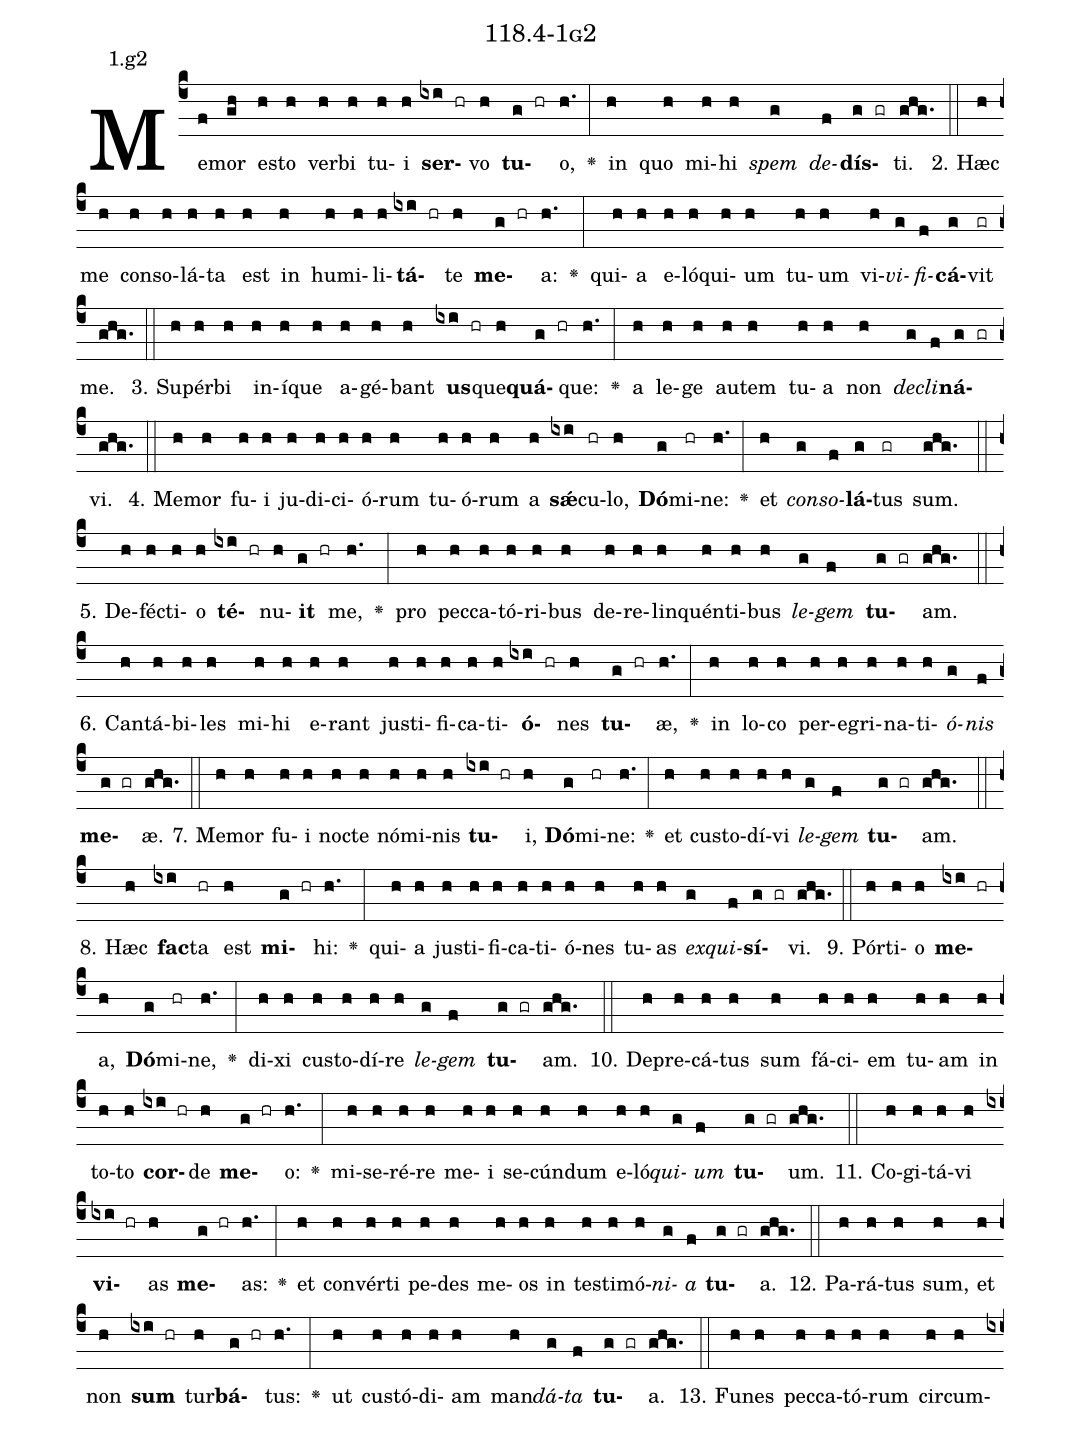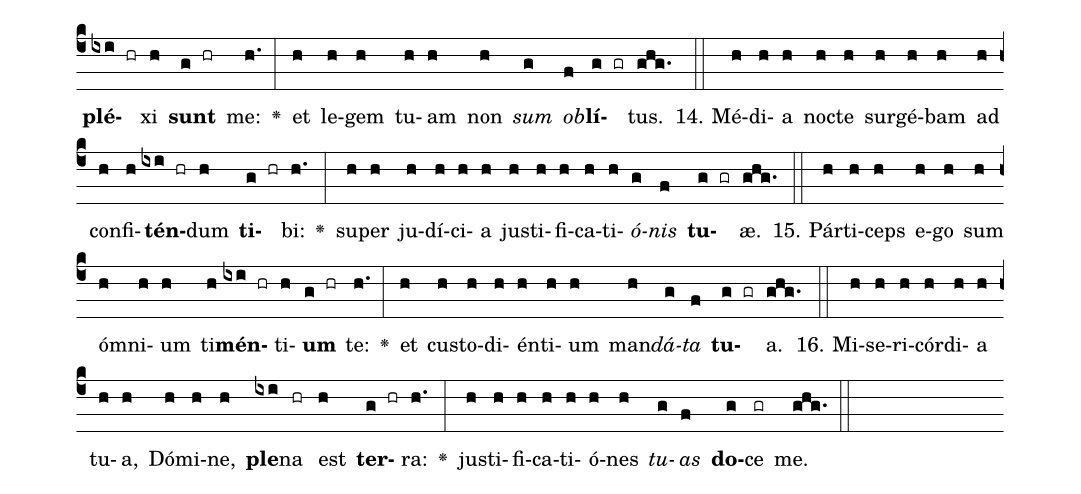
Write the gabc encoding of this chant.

name: 118.4-1g2;
annotation: 1.g2;
%%
(c4)Me(f)mor(gh) es(h)to(h) ver(h)bi(h) tu(h)i(h) <b>ser</b>(ixi hr)vo(h) <b>tu</b>(g hr)o,(h.) <v>\greheightstar</v>(:) in(h) quo(h) mi(h)hi(h) <i>spem</i>(g) <i>de</i>(f)<b>dís</b>(g gr)ti.(ghg.) (::)
2. Hæc(h) me(h) con(h)so(h)lá(h)ta(h) est(h) in(h) hu(h)mi(h)li(h)<b>tá</b>(ixi hr)te(h) <b>me</b>(g hr)a:(h.) <v>\greheightstar</v>(:) qui(h)a(h) e(h)ló(h)qui(h)um(h) tu(h)um(h) vi(h)<i>vi</i>(g)<i>fi</i>(f)<b>cá</b>(g)vit(gr) me.(ghg.) (::)
3. Su(h)pér(h)bi(h) in(h)í(h)que(h) a(h)gé(h)bant(h) <b>us</b>(ixi hr)que(h)<b>quá</b>(g hr)que:(h.) <v>\greheightstar</v>(:) a(h) le(h)ge(h) au(h)tem(h) tu(h)a(h) non(h) <i>de</i>(g)<i>cli</i>(f)<b>ná</b>(g gr)vi.(ghg.) (::)
4. Me(h)mor(h) fu(h)i(h) ju(h)di(h)ci(h)ó(h)rum(h) tu(h)ó(h)rum(h) a(h) <b>sǽ</b>(ixi)cu(hr)lo,(h) <b>Dó</b>(g)mi(hr)ne:(h.) <v>\greheightstar</v>(:) et(h) <i>con</i>(g)<i>so</i>(f)<b>lá</b>(g)tus(gr) sum.(ghg.) (::)
5. De(h)féc(h)ti(h)o(h) <b>té</b>(ixi hr)nu(h)<b>it</b>(g hr) me,(h.) <v>\greheightstar</v>(:) pro(h) pec(h)ca(h)tó(h)ri(h)bus(h) de(h)re(h)lin(h)quén(h)ti(h)bus(h) <i>le</i>(g)<i>gem</i>(f) <b>tu</b>(g gr)am.(ghg.) (::)
6. Can(h)tá(h)bi(h)les(h) mi(h)hi(h) e(h)rant(h) jus(h)ti(h)fi(h)ca(h)ti(h)<b>ó</b>(ixi hr)nes(h) <b>tu</b>(g hr)æ,(h.) <v>\greheightstar</v>(:) in(h) lo(h)co(h) per(h)e(h)gri(h)na(h)ti(h)<i>ó</i>(g)<i>nis</i>(f) <b>me</b>(g gr)æ.(ghg.) (::)
7. Me(h)mor(h) fu(h)i(h) noc(h)te(h) nó(h)mi(h)nis(h) <b>tu</b>(ixi hr)i,(h) <b>Dó</b>(g)mi(hr)ne:(h.) <v>\greheightstar</v>(:) et(h) cus(h)to(h)dí(h)vi(h) <i>le</i>(g)<i>gem</i>(f) <b>tu</b>(g gr)am.(ghg.) (::)
8. Hæc(h) <b>fac</b>(ixi)ta(hr) est(h) <b>mi</b>(g hr)hi:(h.) <v>\greheightstar</v>(:) qui(h)a(h) jus(h)ti(h)fi(h)ca(h)ti(h)ó(h)nes(h) tu(h)as(h) <i>ex</i>(g)<i>qui</i>(f)<b>sí</b>(g gr)vi.(ghg.) (::)
9. Pór(h)ti(h)o(h) <b>me</b>(ixi hr)a,(h) <b>Dó</b>(g)mi(hr)ne,(h.) <v>\greheightstar</v>(:) di(h)xi(h) cus(h)to(h)dí(h)re(h) <i>le</i>(g)<i>gem</i>(f) <b>tu</b>(g gr)am.(ghg.) (::)
10. De(h)pre(h)cá(h)tus(h) sum(h) fá(h)ci(h)em(h) tu(h)am(h) in(h) to(h)to(h) <b>cor</b>(ixi hr)de(h) <b>me</b>(g hr)o:(h.) <v>\greheightstar</v>(:) mi(h)se(h)ré(h)re(h) me(h)i(h) se(h)cún(h)dum(h) e(h)ló(h)<i>qui</i>(g)<i>um</i>(f) <b>tu</b>(g gr)um.(ghg.) (::)
11. Co(h)gi(h)tá(h)vi(h) <b>vi</b>(ixi hr)as(h) <b>me</b>(g hr)as:(h.) <v>\greheightstar</v>(:) et(h) con(h)vér(h)ti(h) pe(h)des(h) me(h)os(h) in(h) tes(h)ti(h)mó(h)<i>ni</i>(g)<i>a</i>(f) <b>tu</b>(g gr)a.(ghg.) (::)
12. Pa(h)rá(h)tus(h) sum,(h) et(h) non(h) <b>sum</b>(ixi hr) tur(h)<b>bá</b>(g hr)tus:(h.) <v>\greheightstar</v>(:) ut(h) cus(h)tó(h)di(h)am(h) man(h)<i>dá</i>(g)<i>ta</i>(f) <b>tu</b>(g gr)a.(ghg.) (::)
13. Fu(h)nes(h) pec(h)ca(h)tó(h)rum(h) cir(h)cum(h)<b>plé</b>(ixi hr)xi(h) <b>sunt</b>(g hr) me:(h.) <v>\greheightstar</v>(:) et(h) le(h)gem(h) tu(h)am(h) non(h) <i>sum</i>(g) <i>ob</i>(f)<b>lí</b>(g gr)tus.(ghg.) (::)
14. Mé(h)di(h)a(h) noc(h)te(h) sur(h)gé(h)bam(h) ad(h) con(h)fi(h)<b>tén</b>(ixi hr)dum(h) <b>ti</b>(g hr)bi:(h.) <v>\greheightstar</v>(:) su(h)per(h) ju(h)dí(h)ci(h)a(h) jus(h)ti(h)fi(h)ca(h)ti(h)<i>ó</i>(g)<i>nis</i>(f) <b>tu</b>(g gr)æ.(ghg.) (::)
15. Pár(h)ti(h)ceps(h) e(h)go(h) sum(h) óm(h)ni(h)um(h) ti(h)<b>mén</b>(ixi hr)ti(h)<b>um</b>(g hr) te:(h.) <v>\greheightstar</v>(:) et(h) cus(h)to(h)di(h)én(h)ti(h)um(h) man(h)<i>dá</i>(g)<i>ta</i>(f) <b>tu</b>(g gr)a.(ghg.) (::)
16. Mi(h)se(h)ri(h)cór(h)di(h)a(h) tu(h)a,(h) Dó(h)mi(h)ne,(h) <b>ple</b>(ixi)na(hr) est(h) <b>ter</b>(g hr)ra:(h.) <v>\greheightstar</v>(:) jus(h)ti(h)fi(h)ca(h)ti(h)ó(h)nes(h) <i>tu</i>(g)<i>as</i>(f) <b>do</b>(g)ce(gr) me.(ghg.) (::)
